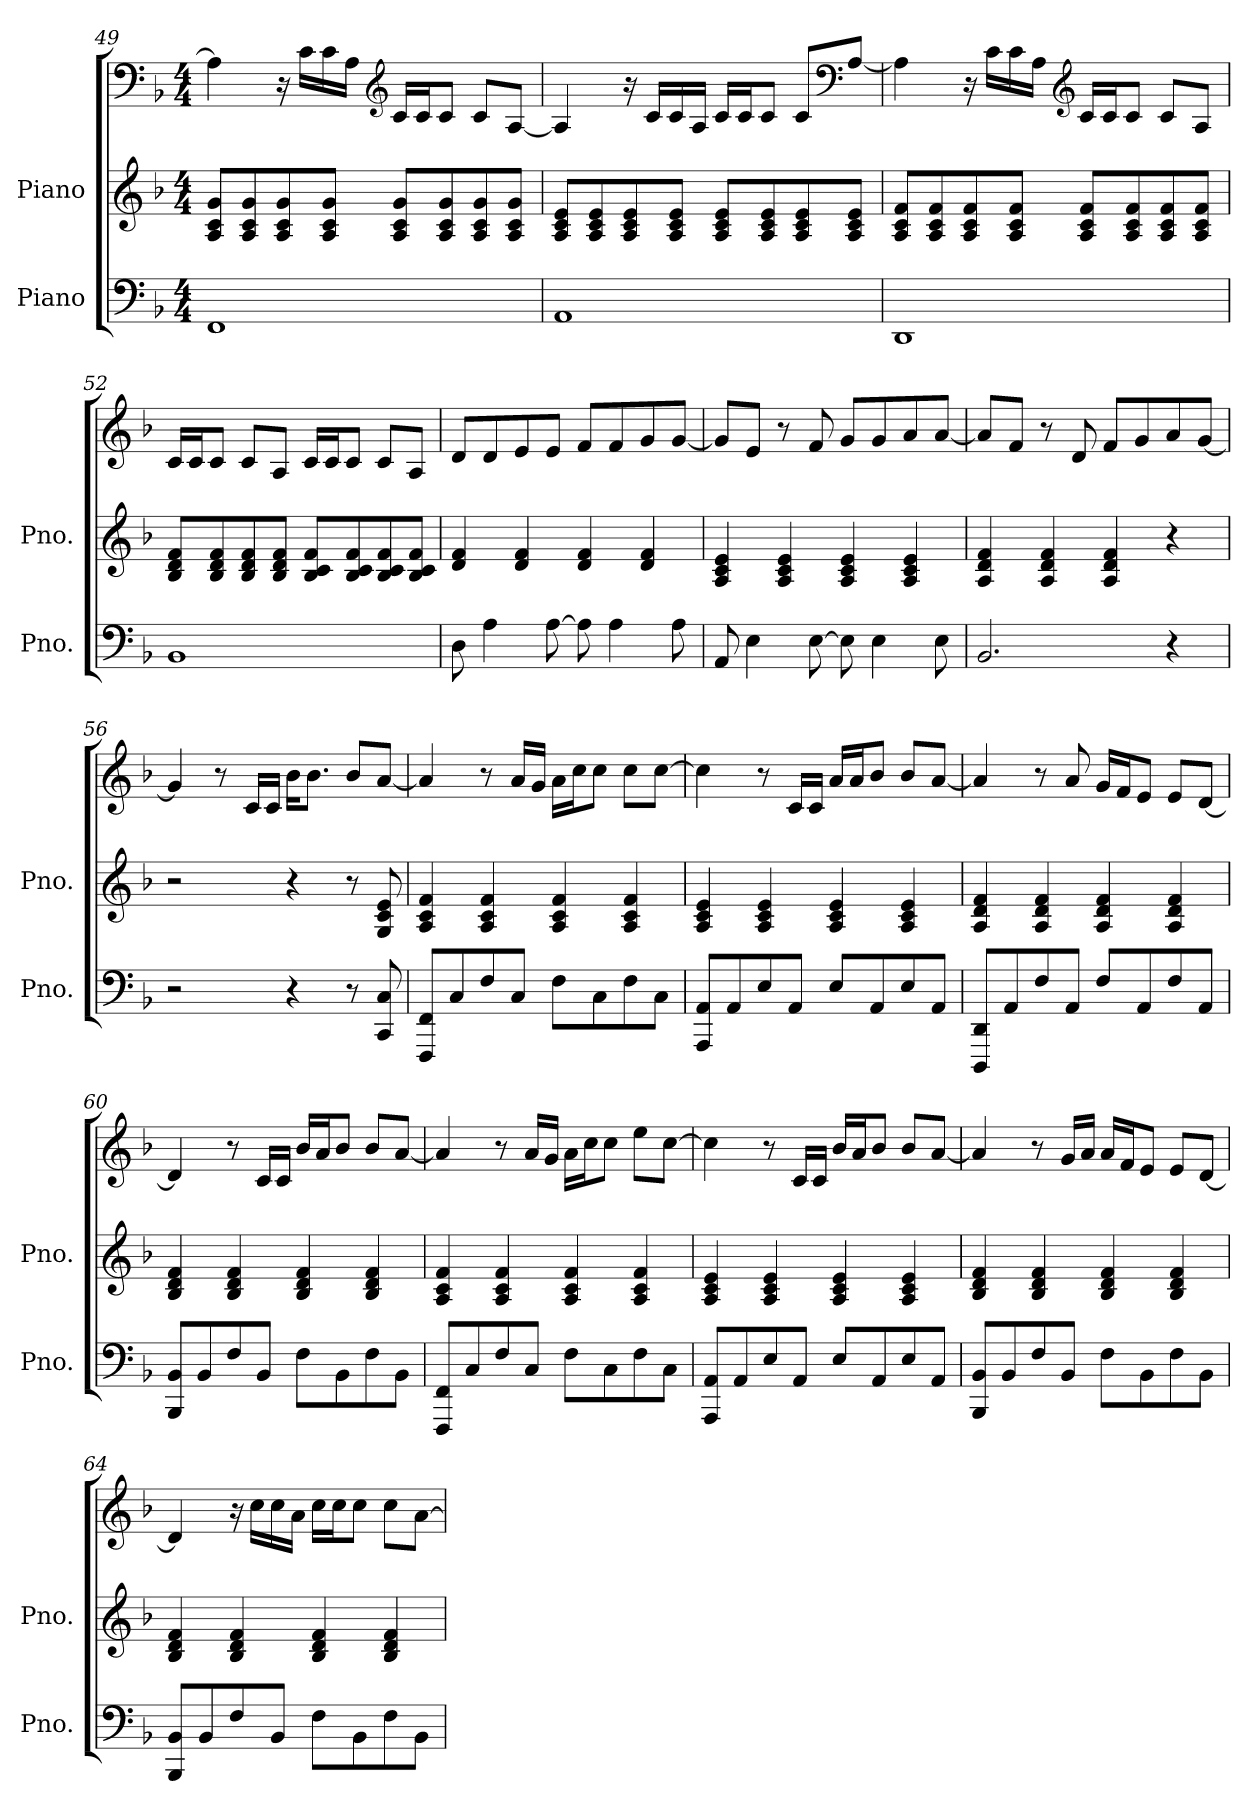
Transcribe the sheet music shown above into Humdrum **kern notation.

**kern	**kern	**kern
*part2	*part1	*part1
*staff3	*staff2	*staff1
*I"Piano	*I"Piano	*
*I'Pno.	*I'Pno.	*
*clefF4	*clefG2	*clefF4
*k[b-]	*k[b-]	*k[b-]
*M4/4	*M4/4	*M4/4
=49	=49	=49
1FF	8A/ 8c/ 8g/L	4A\]
.	8A/ 8c/ 8g/	.
.	8A/ 8c/ 8g/	16r
.	.	16c\LL
.	8A/ 8c/ 8g/J	16c\
.	.	16A\JJ
*	*	*clefG2
.	8A/ 8c/ 8g/L	16c/LL
.	.	16c/J
.	8A/ 8c/ 8g/	8c/J
.	8A/ 8c/ 8g/	8c/L
.	8A/ 8c/ 8g/J	[8A/J
!!LO:LB:g=z
=50	=50	=50
1AA	8A/ 8c/ 8e/L	4A/]
.	8A/ 8c/ 8e/	.
.	8A/ 8c/ 8e/	16r
.	.	16c/LL
.	8A/ 8c/ 8e/J	16c/
.	.	16A/JJ
.	8A/ 8c/ 8e/L	16c/LL
.	.	16c/J
.	8A/ 8c/ 8e/	8c/J
.	8A/ 8c/ 8e/	8c/L
*	*	*clefF4
.	8A/ 8c/ 8e/J	[8A/J
=51	=51	=51
1DD	8A/ 8c/ 8f/L	4A\]
.	8A/ 8c/ 8f/	.
.	8A/ 8c/ 8f/	16r
.	.	16c\LL
.	8A/ 8c/ 8f/J	16c\
.	.	16A\JJ
*	*	*clefG2
.	8A/ 8c/ 8f/L	16c/LL
.	.	16c/J
.	8A/ 8c/ 8f/	8c/J
.	8A/ 8c/ 8f/	8c/L
.	8A/ 8c/ 8f/J	8A/J
!!LO:LB:g=z
=52	=52	=52
1BB-	8B-/ 8d/ 8f/L	16c/LL
.	.	16c/J
.	8B-/ 8d/ 8f/	8c/J
.	8B-/ 8d/ 8f/	8c/L
.	8B-/ 8d/ 8f/J	8A/J
.	8B-/ 8c/ 8f/L	16c/LL
.	.	16c/J
.	8B-/ 8c/ 8f/	8c/J
.	8B-/ 8c/ 8f/	8c/L
.	8B-/ 8c/ 8f/J	8A/J
=53	=53	=53
8D\	4d/ 4f/	8d/L
4A\	.	8d/
.	4d/ 4f/	8e/
[8A\	.	8e/J
8A\]	4d/ 4f/	8f/L
4A\	.	8f/
.	4d/ 4f/	8g/
8A\	.	[8g/J
=54	=54	=54
8AA/	4A/ 4c/ 4e/	8g/L]
4E\	.	8e/J
.	4A/ 4c/ 4e/	8r
[8E\	.	8f/
8E\]	4A/ 4c/ 4e/	8g/L
4E\	.	8g/
.	4A/ 4c/ 4e/	8a/
8E\	.	[8a/J
!!LO:LB:g=z
=55	=55	=55
2.BB-/	4A/ 4d/ 4f/	8a/L]
.	.	8f/J
.	4A/ 4d/ 4f/	8r
.	.	8d/
.	4A/ 4d/ 4f/	8f/L
.	.	8g/
4r	4r	8a/
.	.	[8g/J
=56	=56	=56
2r	2r	4g/]
.	.	8r
.	.	16c/LL
.	.	16c/JJ
4r	4r	16b-\KL
.	.	8.b-\J
8r	8r	8b-/L
8CC/ 8C/	8G/ 8c/ 8e/	[8a/J
=57	=57	=57
8FFF/ 8FF/L	4A/ 4c/ 4f/	4a/]
8C/	.	.
8F/	4A/ 4c/ 4f/	8r
8C/J	.	16a/LL
.	.	16g/JJ
8F\L	4A/ 4c/ 4f/	16a\LL
.	.	16cc\J
8C\	.	8cc\J
8F\	4A/ 4c/ 4f/	8cc\L
8C\J	.	[8cc\J
=58	=58	=58
8AAA/ 8AA/L	4A/ 4c/ 4e/	4cc\]
8AA/	.	.
8E/	4A/ 4c/ 4e/	8r
8AA/J	.	16c/LL
.	.	16c/JJ
8E/L	4A/ 4c/ 4e/	16a/LL
.	.	16a/J
8AA/	.	8b-/J
8E/	4A/ 4c/ 4e/	8b-/L
8AA/J	.	[8a/J
!!LO:PB:g=z
=59	=59	=59
8DDD/ 8DD/L	4A/ 4d/ 4f/	4a/]
8AA/	.	.
8F/	4A/ 4d/ 4f/	8r
8AA/J	.	8a/
8F/L	4A/ 4d/ 4f/	16g/LL
.	.	16f/J
8AA/	.	8e/J
8F/	4A/ 4d/ 4f/	8e/L
8AA/J	.	[8d/J
=60	=60	=60
8BBB-/ 8BB-/L	4B-/ 4d/ 4f/	4d/]
8BB-/	.	.
8F/	4B-/ 4d/ 4f/	8r
8BB-/J	.	16c/LL
.	.	16c/JJ
8F\L	4B-/ 4d/ 4f/	16b-/LL
.	.	16a/J
8BB-\	.	8b-/J
8F\	4B-/ 4d/ 4f/	8b-/L
8BB-\J	.	[8a/J
=61	=61	=61
8FFF/ 8FF/L	4A/ 4c/ 4f/	4a/]
8C/	.	.
8F/	4A/ 4c/ 4f/	8r
8C/J	.	16a/LL
.	.	16g/JJ
8F\L	4A/ 4c/ 4f/	16a\LL
.	.	16cc\J
8C\	.	8cc\J
8F\	4A/ 4c/ 4f/	8ee\L
8C\J	.	[8cc\J
=62	=62	=62
8AAA/ 8AA/L	4A/ 4c/ 4e/	4cc\]
8AA/	.	.
8E/	4A/ 4c/ 4e/	8r
8AA/J	.	16c/LL
.	.	16c/JJ
8E/L	4A/ 4c/ 4e/	16b-/LL
.	.	16a/J
8AA/	.	8b-/J
8E/	4A/ 4c/ 4e/	8b-/L
8AA/J	.	[8a/J
!!LO:LB:g=z
=63	=63	=63
8BBB-/ 8BB-/L	4B-/ 4d/ 4f/	4a/]
8BB-/	.	.
8F/	4B-/ 4d/ 4f/	8r
8BB-/J	.	16g/LL
.	.	16a/JJ
8F\L	4B-/ 4d/ 4f/	16a/LL
.	.	16f/J
8BB-\	.	8e/J
8F\	4B-/ 4d/ 4f/	8e/L
8BB-\J	.	[8d/J
=64	=64	=64
8BBB-/ 8BB-/L	4B-/ 4d/ 4f/	4d/]
8BB-/	.	.
8F/	4B-/ 4d/ 4f/	16r
.	.	16cc\LL
8BB-/J	.	16cc\
.	.	16a\JJ
8F\L	4B-/ 4d/ 4f/	16cc\LL
.	.	16cc\J
8BB-\	.	8cc\J
8F\	4B-/ 4d/ 4f/	8cc\L
8BB-\J	.	[8a\J
=	=	=
*-	*-	*-
